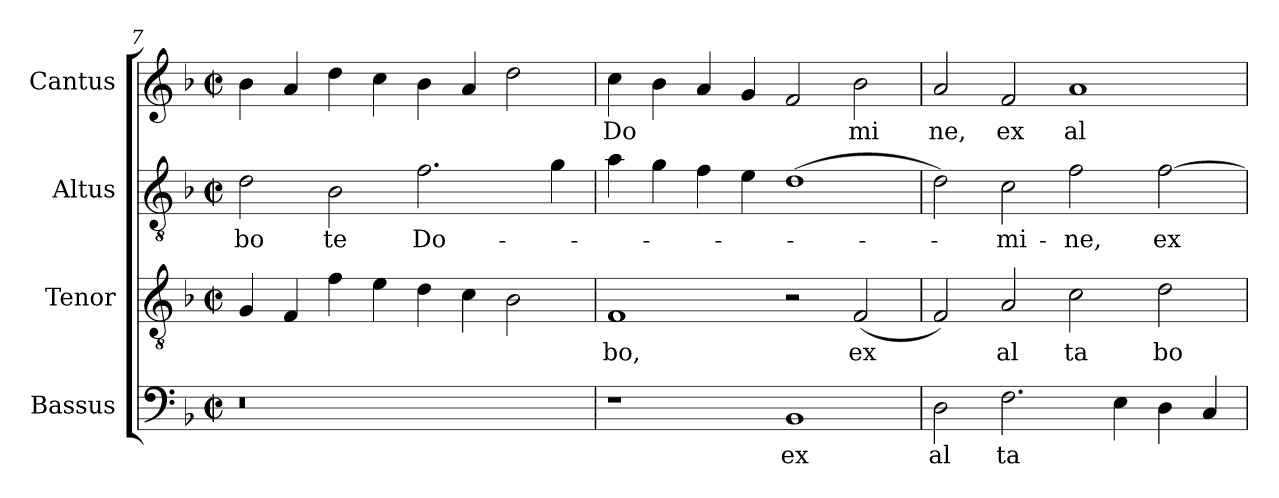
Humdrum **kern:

**kern	**text	**kern	**text	**kern	**text	**kern	**text
*part4	*part4	*part3	*part3	*part2	*part2	*part1	*part1
*staff4	*staff4	*staff3	*staff3	*staff2	*staff2	*staff1	*staff1
*I"Bassus	*	*I"Tenor	*	*I"Altus	*	*I"Cantus	*
*clefF4	*	*clefGv2	*	*clefGv2	*	*clefG2	*
*k[b-]	*	*k[b-]	*	*k[b-]	*	*k[b-]	*
*F:	*	*F:	*	*F:	*	*F:	*
*M2/2	*	*M2/2	*	*M2/2	*	*M2/2	*
*met(c|)	*	*met(c|)	*	*met(c|)	*	*met(c|)	*
=7	=7	=7	=7	=7	=7	=7	=7
!	!	!	!	!	!LO:LY:b:cj	!	!
0r	.	4G/	.	2d\	bo	4b-\	.
.	.	4F/	.	.	.	4a/	.
!	!	!	!	!	!LO:LY:b:cj	!	!
.	.	4f\	.	2B-\	te	4dd\	.
.	.	4e\	.	.	.	4cc\	.
!	!	!	!	!	!LO:LY:b	!	!
.	.	4d\	.	2.f\	Do-	4b-\	.
.	.	4c\	.	.	.	4a/	.
.	.	2B-\	.	.	.	2dd\	.
.	.	.	.	4g\	.	.	.
=8	=8	=8	=8	=8	=8	=8	=8
!	!	!	!LO:LY:b:cj	!	!	!	!LO:LY:b
1r	.	1F	bo,	4a\	.	4cc\	Do
.	.	.	.	4g\	.	4b-\	.
.	.	.	.	4f\	.	4a/	.
.	.	.	.	4e\	.	4g/	.
!	!LO:LY:b:cj	!	!	!	!	!	!
1BB-	ex	2r	.	(>1d	.	2f/	.
!	!	!	!LO:LY:b:cj	!	!	!	!LO:LY:b:cj
.	.	(<2F/	ex	.	.	2b-\	mi
=9	=9	=9	=9	=9	=9	=9	=9
!	!LO:LY:b:cj	!	!	!	!	!	!LO:LY:b:cj
2D\	al	2F/)	.	2d\)	.	2a/	ne,
!	!LO:LY:b:cj	!	!LO:LY:b:cj	!	!LO:LY:b:cj	!	!LO:LY:b:cj
2.F\	ta	2A/	al	2c\	-mi-	2f/	ex
!	!	!	!LO:LY:b:cj	!	!LO:LY:b:cj	!	!LO:LY:b:cj
.	.	2c\	ta	2f\	-ne,	1a	al
4E\	.	.	.	.	.	.	.
!	!	!	!LO:LY:b:cj	!	!LO:LY:b:cj	!	!
4D\	.	2d\	bo	[>2f\	ex-	.	.
4C/	.	.	.	.	.	.	.
=	=	=	=	=	=	=	=
*-	*-	*-	*-	*-	*-	*-	*-
